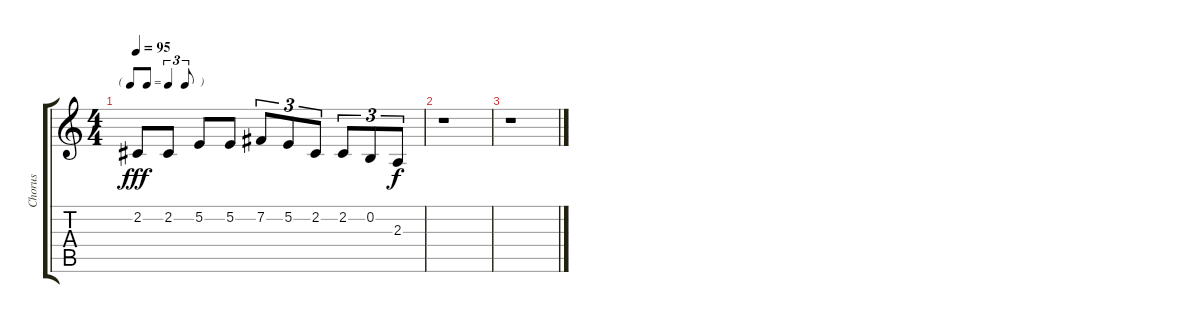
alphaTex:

\track ("Chorus" "Chorus") {instrument altosax}
\staff {score tabs}
\tuning (E4 B3 G3 D3 A2 E2) {hide}
\ts (4 4)
\tf triplet8th
\tempo 95
\clef g2
\ks c
2.2.8{dy fff} 2.2.8 5.2.8{txt " "} 5.2.8 7.2.8{tu (3 2)} 5.2.8{tu (3 2)} 2.2.8{tu (3 2)} 2.2.8{tu (3 2)} 0.2.8{tu (3 2)} 2.3.8{tu (3 2) dy f} |
r.1 |
r.1
